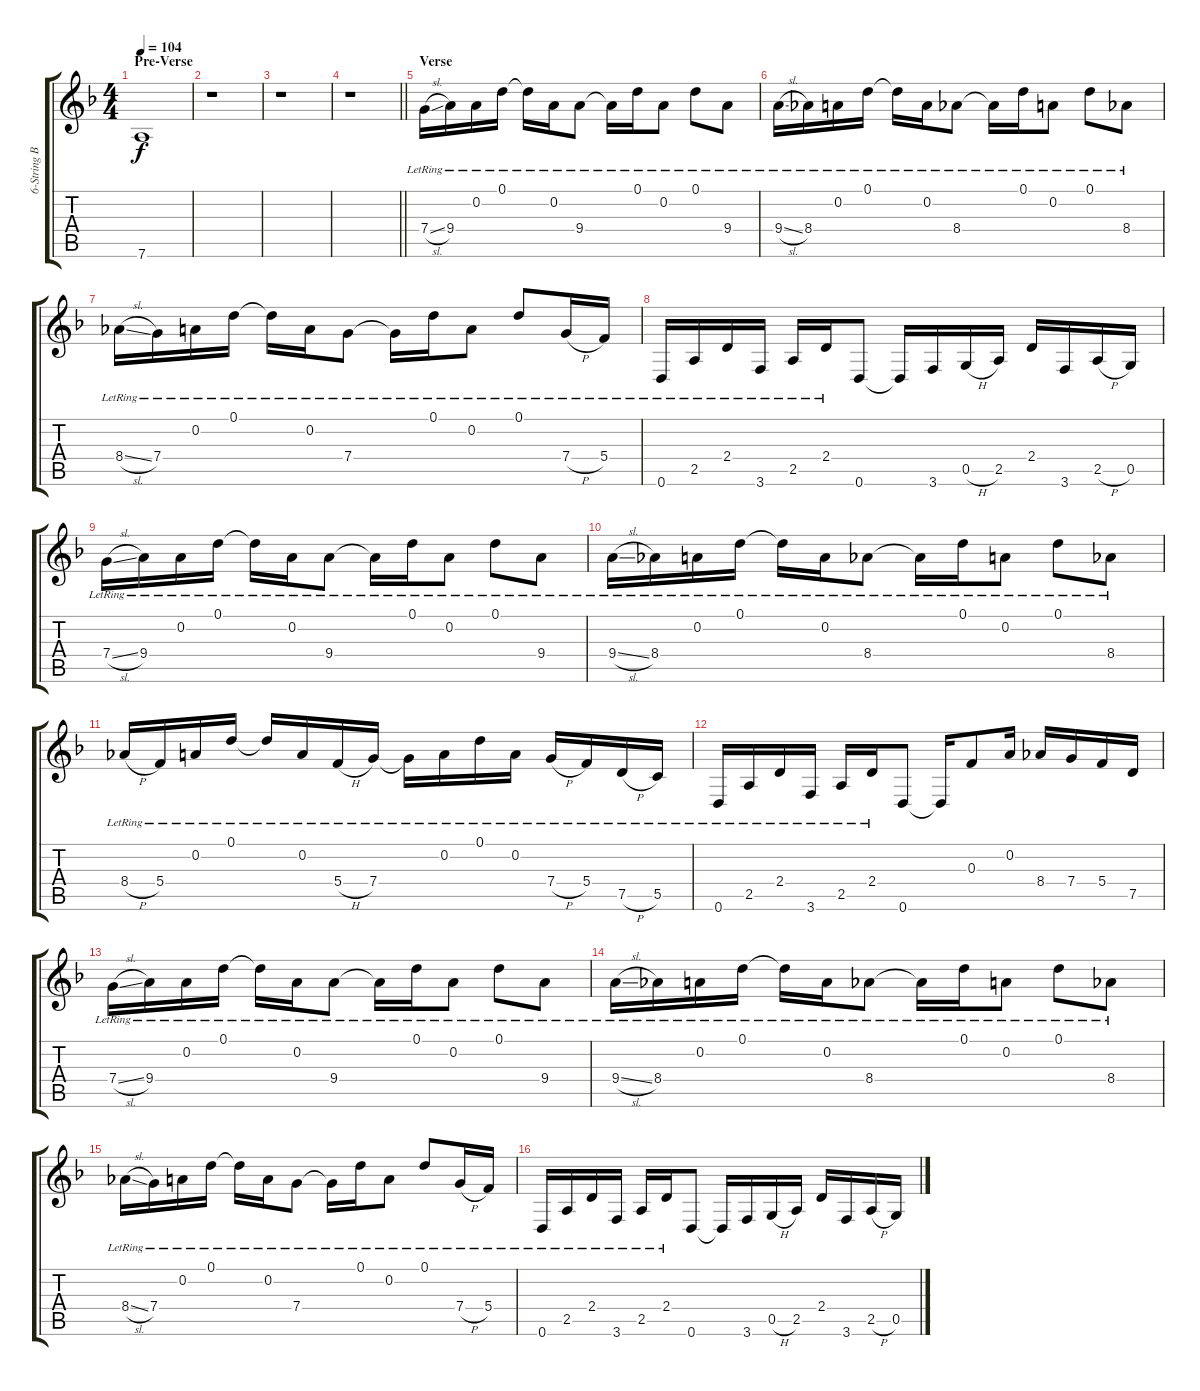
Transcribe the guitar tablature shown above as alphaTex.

\track ("6-String Banjo" "6-String B") {instrument banjo}
\staff {score tabs}
\tuning (D4 A3 F3 C3 G2 D2) {hide}
\displaytranspose 12
\ts (4 4)
\section ("" "Pre-Verse")
\tempo 104
\clef g2
\ks dminor
7.6.1{dy f} |
r.1 |
r.1 |
\barLineRight lightlight
r.1 |
\section ("" "Verse")
7.4{sl lr}.16 9.4{lr}.16 0.2{lr}.16 0.1{lr}.16 0.1{lr t}.16 0.2{lr}.16 9.4{lr}.8 9.4{lr t}.16 0.1{lr}.16 0.2{lr}.8 0.1{lr}.8 9.4{lr}.8 |
9.4{sl lr}.16 8.4{lr}.16 0.2{lr}.16 0.1{lr}.16 0.1{lr t}.16 0.2{lr}.16 8.4{lr}.8 8.4{lr t}.16 0.1{lr}.16 0.2{lr}.8 0.1{lr}.8 8.4{lr}.8 |
8.4{sl lr}.16 7.4{lr}.16 0.2{lr}.16 0.1{lr}.16 0.1{lr t}.16 0.2{lr}.16 7.4{lr}.8 7.4{lr t}.16 0.1{lr}.16 0.2{lr}.8 0.1{lr}.8 7.4{h lr}.16 5.4{lr}.16 |
0.6{lr}.16 2.5{lr}.16 2.4{lr}.16 3.6{lr}.16 2.5{lr}.16 2.4{lr}.16 0.6.8 0.6{t}.16 3.6.16 0.5{h}.16 2.5.16 2.4.16 3.6.16 2.5{h}.16 0.5.16 |
7.4{sl lr}.16 9.4{lr}.16 0.2{lr}.16 0.1{lr}.16 0.1{lr t}.16 0.2{lr}.16 9.4{lr}.8 9.4{lr t}.16 0.1{lr}.16 0.2{lr}.8 0.1{lr}.8 9.4{lr}.8 |
9.4{sl lr}.16 8.4{lr}.16 0.2{lr}.16 0.1{lr}.16 0.1{lr t}.16 0.2{lr}.16 8.4{lr}.8 8.4{lr t}.16 0.1{lr}.16 0.2{lr}.8 0.1{lr}.8 8.4{lr}.8 |
8.4{h lr}.16 5.4{lr}.16 0.2{lr}.16 0.1{lr}.16 0.1{lr t}.16 0.2{lr}.16 5.4{h lr}.16 7.4{lr}.16 7.4{lr t}.16 0.2{lr}.16 0.1{lr}.16 0.2{lr}.16 7.4{h lr}.16 5.4{lr}.16 7.5{h lr}.16 5.5{lr}.16 |
0.6{lr}.16 2.5{lr}.16 2.4{lr}.16 3.6{lr}.16 2.5{lr}.16 2.4{lr}.16 0.6.8 0.6{t}.16 0.3.8 0.2.16 8.4.16 7.4.16 5.4.16 7.5.16 |
7.4{sl lr}.16 9.4{lr}.16 0.2{lr}.16 0.1{lr}.16 0.1{lr t}.16 0.2{lr}.16 9.4{lr}.8 9.4{lr t}.16 0.1{lr}.16 0.2{lr}.8 0.1{lr}.8 9.4{lr}.8 |
9.4{sl lr}.16 8.4{lr}.16 0.2{lr}.16 0.1{lr}.16 0.1{lr t}.16 0.2{lr}.16 8.4{lr}.8 8.4{lr t}.16 0.1{lr}.16 0.2{lr}.8 0.1{lr}.8 8.4{lr}.8 |
8.4{sl lr}.16 7.4{lr}.16 0.2{lr}.16 0.1{lr}.16 0.1{lr t}.16 0.2{lr}.16 7.4{lr}.8 7.4{lr t}.16 0.1{lr}.16 0.2{lr}.8 0.1{lr}.8 7.4{h lr}.16 5.4{lr}.16 |
0.6{lr}.16 2.5{lr}.16 2.4{lr}.16 3.6{lr}.16 2.5{lr}.16 2.4{lr}.16 0.6.8 0.6{t}.16 3.6.16 0.5{h}.16 2.5.16 2.4.16 3.6.16 2.5{h}.16 0.5.16
